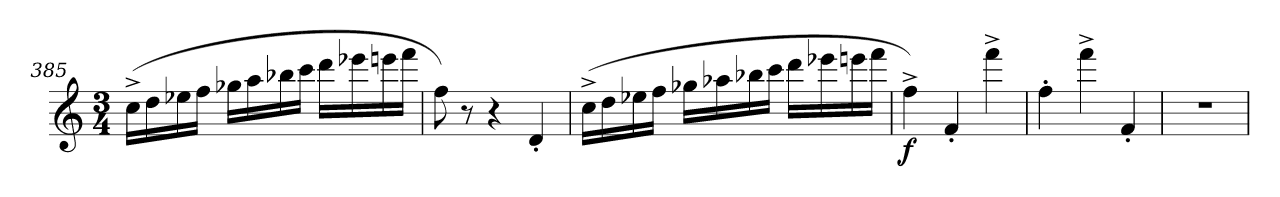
**kern	**dynam
*part1	*part1
*staff1	*staff1
*clefG2	*
*k[]	*
*M3/4	*
=385	=385
(>16cc^\LL	.
16dd\	.
16ee-X\	.
16ff\JJ	.
16gg-X\LL	.
16aa\	.
16bb-X\	.
16ccc\JJ	.
16ddd\LL	.
16eee-X\	.
16eeen\	.
16fff\JJ	.
=386	=386
8ff\)	.
8r	.
4r	.
4d'/	.
=387	=387
(>16cc^\LL	.
16dd\	.
16ee-X\	.
16ff\JJ	.
16gg-X\LL	.
16aa-X\	.
16bb-X\	.
16ccc\JJ	.
16ddd\LL	.
16eee-X\	.
16eeen\	.
16fff\JJ	.
=388	=388
!	!LO:DY:b
4ff^\)	f
4f'/	.
4fff^\	.
=389	=389
4ff'\	.
4fff^\	.
4f'/	.
=390	=390
2.r	.
=	=
*-	*-
